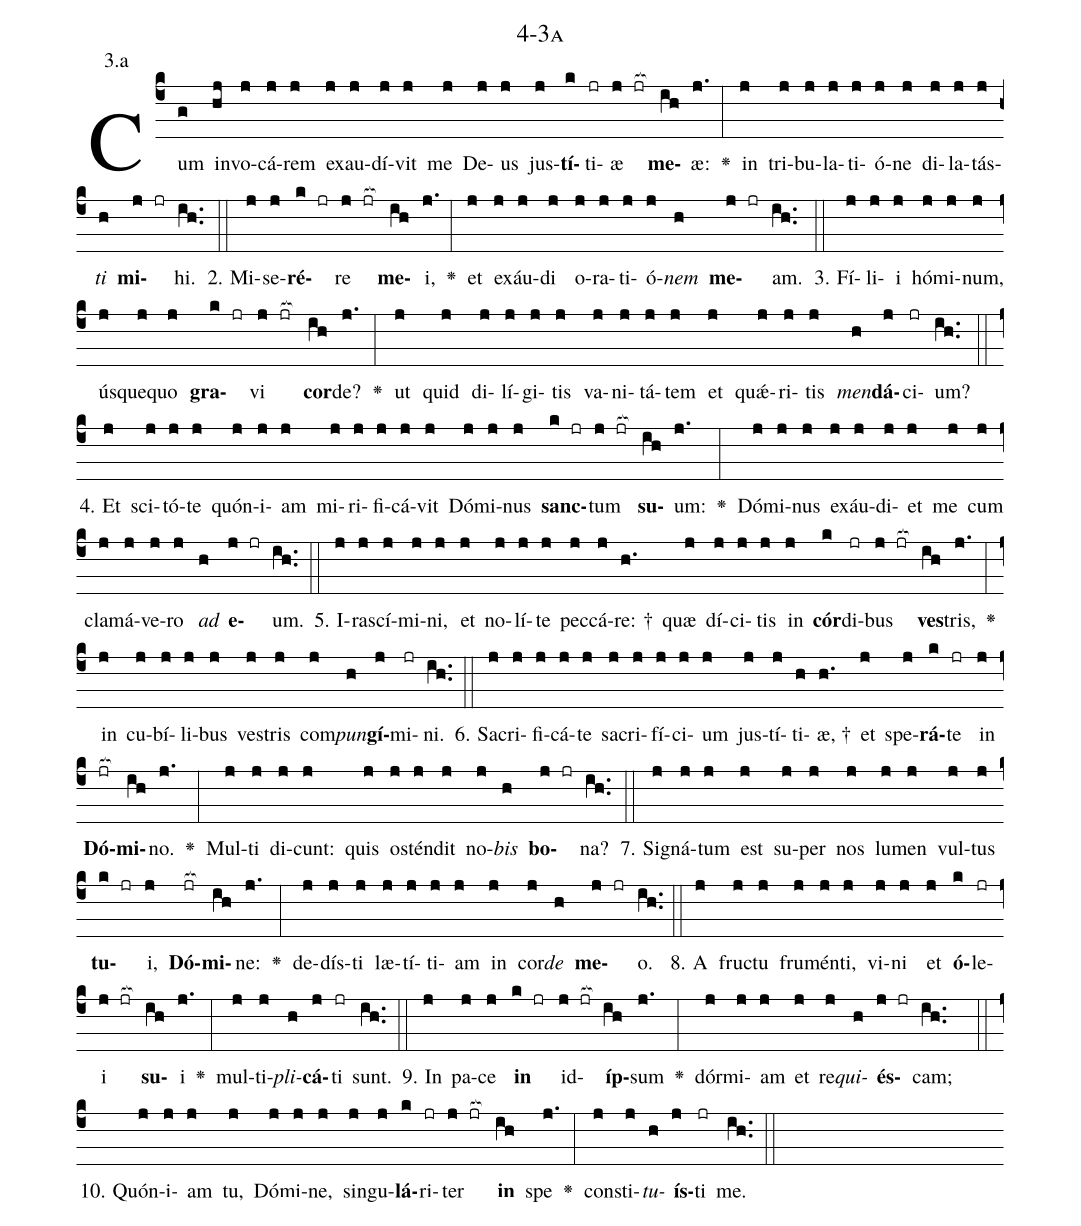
name: 4-3a;
annotation: 3.a;
%%
(c4)Cum(g) in(hj)vo(j)cá(j)rem(j) ex(j)au(j)dí(j)vit(j) me(j) De(j)us(j) jus(j)<b>tí</b>(k)ti(jr)æ(j jr[ocb:1{]) <b>me</b>(ih[ocb:0}])æ:(j.) <v>\greheightstar</v>(:) in(j) tri(j)bu(j)la(j)ti(j)ó(j)ne(j) di(j)la(j)tás(j)<i>ti</i>(h) <b>mi</b>(j jr)hi.(ih..) (::)
2. Mi(j)se(j)<b>ré</b>(k jr)re(j jr[ocb:1{]) <b>me</b>(ih[ocb:0}])i,(j.) <v>\greheightstar</v>(:) et(j) ex(j)áu(j)di(j) o(j)ra(j)ti(j)ó(j)<i>nem</i>(h) <b>me</b>(j jr)am.(ih..) (::)
3. Fí(j)li(j)i(j) hó(j)mi(j)num,(j) ús(j)que(j)quo(j) <b>gra</b>(k jr)vi(j jr[ocb:1{]) <b>cor</b>(ih[ocb:0}])de?(j.) <v>\greheightstar</v>(:) ut(j) quid(j) di(j)lí(j)gi(j)tis(j) va(j)ni(j)tá(j)tem(j) et(j) quǽ(j)ri(j)tis(j) <i>men</i>(h)<b>dá</b>(j)ci(jr)um?(ih..) (::)
4. Et(j) sci(j)tó(j)te(j) quón(j)i(j)am(j) mi(j)ri(j)fi(j)cá(j)vit(j) Dó(j)mi(j)nus(j) <b>sanc</b>(k jr)tum(j jr[ocb:1{]) <b>su</b>(ih[ocb:0}])um:(j.) <v>\greheightstar</v>(:) Dó(j)mi(j)nus(j) ex(j)áu(j)di(j)et(j) me(j) cum(j) cla(j)má(j)ve(j)ro(j) <i>ad</i>(h) <b>e</b>(j jr)um.(ih..) (::)
5. I(j)ra(j)scí(j)mi(j)ni,(j) et(j) no(j)lí(j)te(j) pec(j)cá(j)re: †(h.) quæ(j) dí(j)ci(j)tis(j) in(j) <b>cór</b>(k)di(jr)bus(j jr[ocb:1{]) <b>ves</b>(ih[ocb:0}])tris,(j.) <v>\greheightstar</v>(:) in(j) cu(j)bí(j)li(j)bus(j) ves(j)tris(j) com(j)<i>pun</i>(h)<b>gí</b>(j)mi(jr)ni.(ih..) (::)
6. Sa(j)cri(j)fi(j)cá(j)te(j) sa(j)cri(j)fí(j)ci(j)um(j) jus(j)tí(j)ti(h)æ, †(h.) et(j) spe(j)<b>rá</b>(k)te(jr) in(j) <b>Dó</b>(jr[ocb:1{])<b>mi</b>(ih[ocb:0}])no.(j.) <v>\greheightstar</v>(:) Mul(j)ti(j) di(j)cunt:(j) quis(j) os(j)tén(j)dit(j) no(j)<i>bis</i>(h) <b>bo</b>(j jr)na?(ih..) (::)
7. Si(j)gná(j)tum(j) est(j) su(j)per(j) nos(j) lu(j)men(j) vul(j)tus(j) <b>tu</b>(k jr)i,(j) <b>Dó</b>(jr[ocb:1{])<b>mi</b>(ih[ocb:0}])ne:(j.) <v>\greheightstar</v>(:) de(j)dís(j)ti(j) læ(j)tí(j)ti(j)am(j) in(j) cor(j)<i>de</i>(h) <b>me</b>(j jr)o.(ih..) (::)
8. A(j) fruc(j)tu(j) fru(j)mén(j)ti,(j) vi(j)ni(j) et(j) <b>ó</b>(k)le(jr)i(j jr[ocb:1{]) <b>su</b>(ih[ocb:0}])i(j.) <v>\greheightstar</v>(:) mul(j)ti(j)<i>pli</i>(h)<b>cá</b>(j)ti(jr) sunt.(ih..) (::)
9. In(j) pa(j)ce(j) <b>in</b>(k jr) id(j jr[ocb:1{])<b>íp</b>(ih[ocb:0}])sum(j.) <v>\greheightstar</v>(:) dór(j)mi(j)am(j) et(j) re(j)<i>qui</i>(h)<b>és</b>(j jr)cam;(ih..) (::)
10. Quón(j)i(j)am(j) tu,(j) Dó(j)mi(j)ne,(j) sin(j)gu(j)<b>lá</b>(k)ri(jr)ter(j jr[ocb:1{]) <b>in</b>(ih[ocb:0}]) spe(j.) <v>\greheightstar</v>(:) con(j)sti(j)<i>tu</i>(h)<b>ís</b>(j)ti(jr) me.(ih..) (::)
